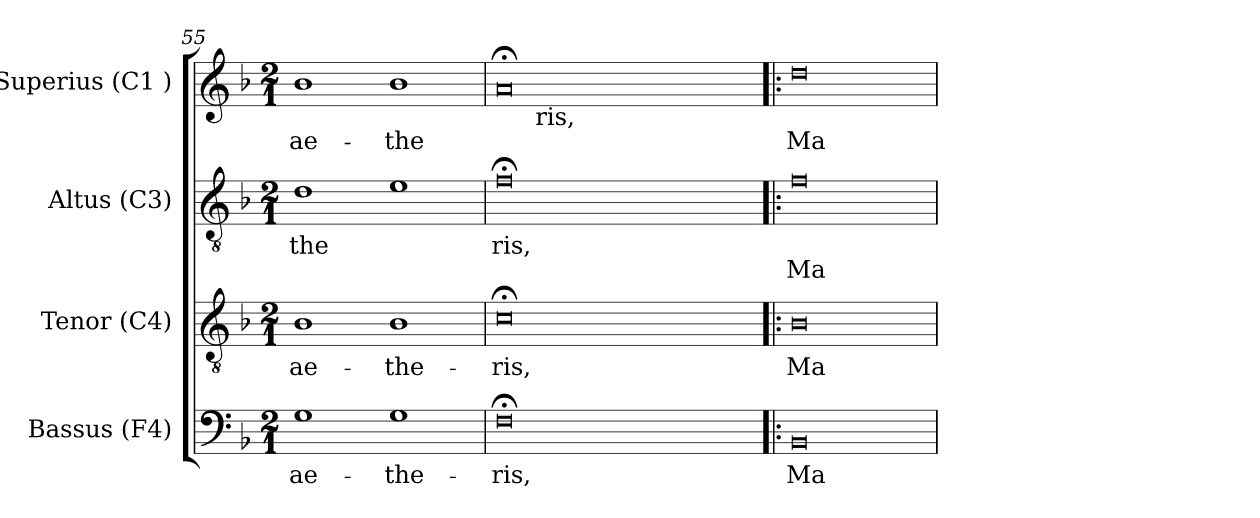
**kern	**text	**kern	**text	**kern	**text	**text	**kern	**text
*part4	*part4	*part3	*part3	*part2	*part2	*part2	*part1	*part1
*staff4	*staff4	*staff3	*staff3	*staff2	*staff2	*staff2	*staff1	*staff1
*I"Bassus (F4)	*	*I"Tenor (C4)	*	*I"Altus (C3)	*	*	*I"Superius (C1 )	*
*I'B.	*	*I'T.	*	*I'A.	*	*	*I'S.	*
*clefF4	*	*clefGv2	*	*clefGv2	*	*	*clefG2	*
*k[b-]	*	*k[b-]	*	*k[b-]	*	*	*k[b-]	*
*F:	*	*F:	*	*F:	*	*	*F:	*
*M2/1	*	*M2/1	*	*M2/1	*	*	*M2/1	*
=55	=55	=55	=55	=55	=55	=55	=55	=55
!	!LO:LY:b:cj	!	!LO:LY:b:cj	!	!LO:LY:b:cj	!	!	!LO:LY:b:cj
1G	ae-	1B-	ae-	1d	-the-	.	1b-	ae-
!	!LO:LY:b:cj	!	!LO:LY:b:cj	!	!LO:LY:b:cj	!	!	!LO:LY:b:cj
1G	-the-	1B-	-the-	1e	--	.	1b-	-the-
=56	=56	=56	=56	=56	=56	=56	=56	=56
!	!LO:LY:b:cj	!	!LO:LY:b:cj	!	!LO:LY:b:cj	!	!	!LO:LY:b:cj
*	*	*	*	*	*	*	*^	*
0F;<	-ris,	0c;<	-ris,	0f;<	-ris,	.	0a;<	8ryy	--
.	.	.	.	.	.	.	.	32ryy	.
!	!	!	!	!	!	!	!	!LO:TX:b:t=ris,	!
.	.	.	.	.	.	.	.	1ryy	.
.	.	.	.	.	.	.	.	2ryy	.
.	.	.	.	.	.	.	.	4ryy	.
.	.	.	.	.	.	.	.	16.ryy	.
=57!|:	=57!|:	=57!|:	=57!|:	=57!|:	=57!|:	=57!|:	=57!|:	=57!|:	=57!|:
!	!LO:LY:b:cj	!	!LO:LY:b:cj	!	!LO:LY:b:cj	!LO:LY:b:cj	!	!	!LO:LY:b:cj
*	*	*	*	*	*	*	*v	*v	*
0BB-	Ma-	0B-	Ma-	0f	.	Ma-	0dd	-Ma-
=	=	=	=	=	=	=	=	=
*-	*-	*-	*-	*-	*-	*-	*-	*-
